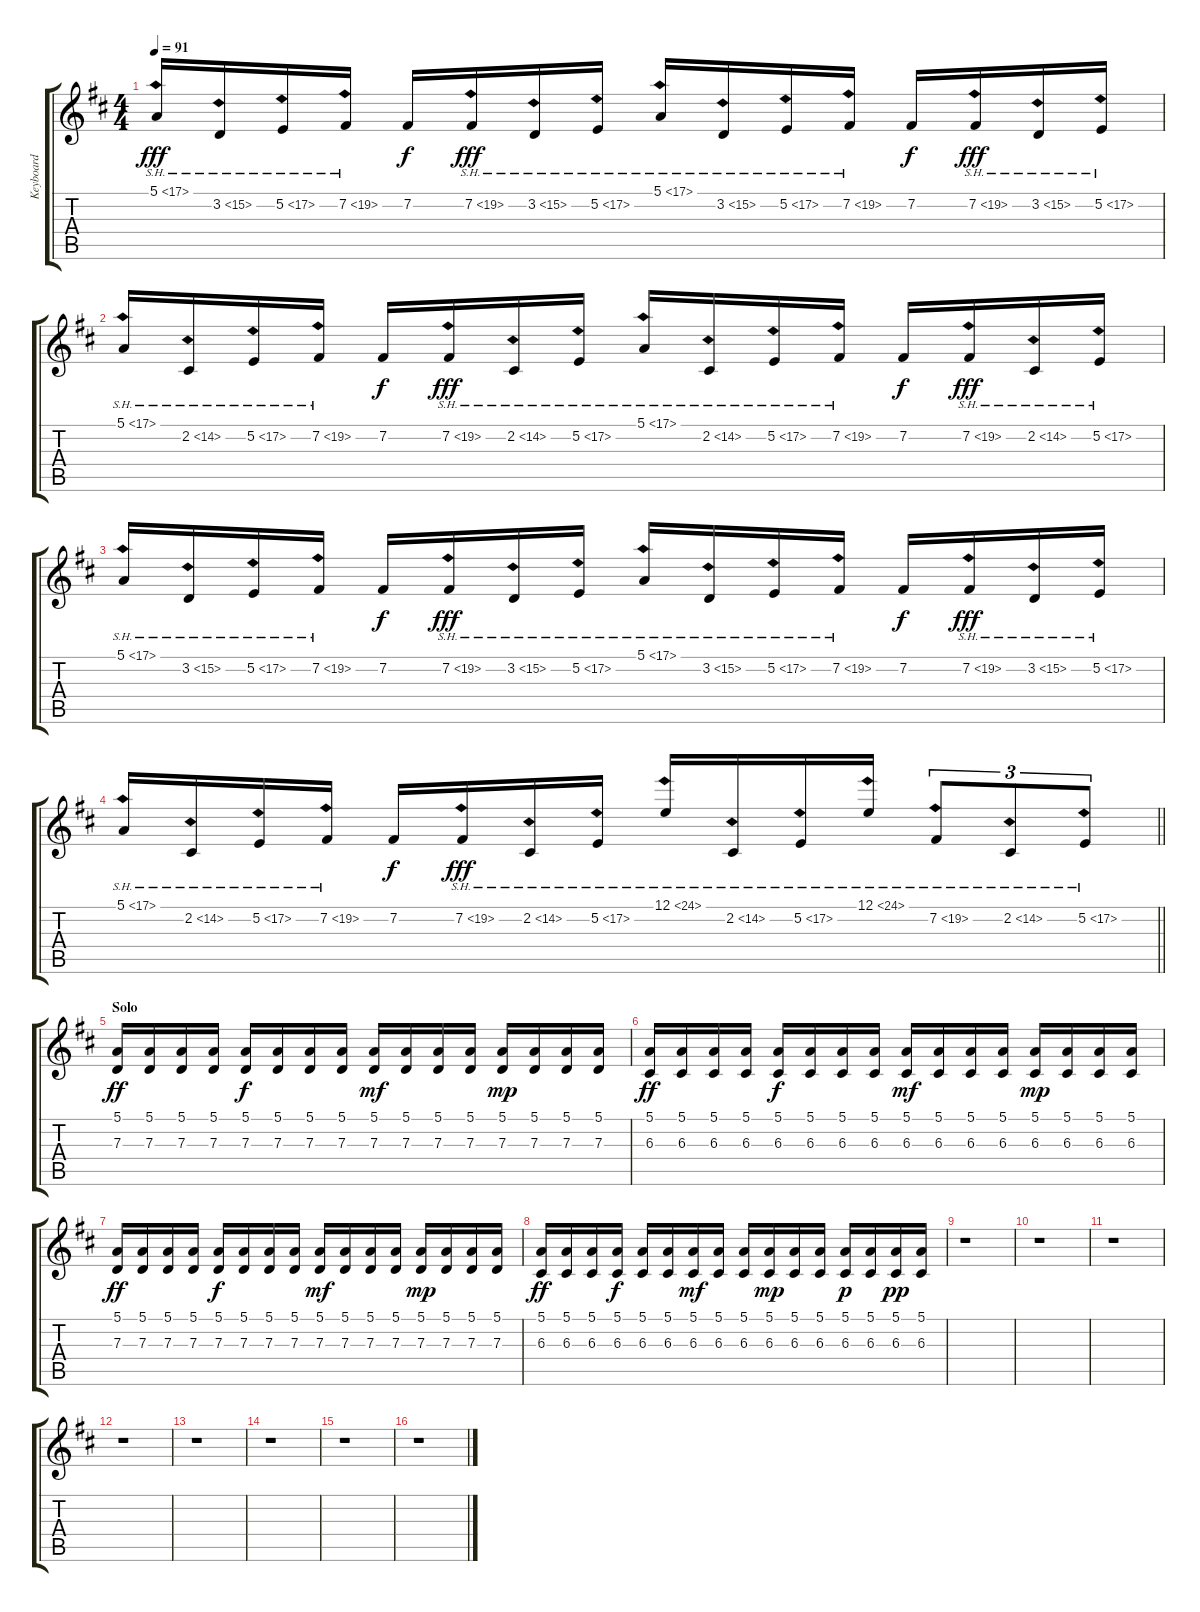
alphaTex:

\track ("Keyboard" "Keyboard") {instrument lead1square}
\staff {score tabs}
\tuning (E4 B3 G3 D3 A2 D2) {hide}
\ts (4 4)
\tempo 91
\clef g2
\ks d
5.1{sh 12}.16{dy fff instrument lead2sawtooth} 3.2{sh 12}.16 5.2{sh 12}.16 7.2{sh 12}.16 7.2.16{dy f} 7.2{sh 12}.16{dy fff} 3.2{sh 12}.16 5.2{sh 12}.16 5.1{sh 12}.16{instrument lead2sawtooth} 3.2{sh 12}.16 5.2{sh 12}.16 7.2{sh 12}.16 7.2.16{dy f} 7.2{sh 12}.16{dy fff} 3.2{sh 12}.16 5.2{sh 12}.16 |
5.1{sh 12}.16{instrument lead2sawtooth} 2.2{sh 12}.16 5.2{sh 12}.16 7.2{sh 12}.16 7.2.16{dy f} 7.2{sh 12}.16{dy fff} 2.2{sh 12}.16 5.2{sh 12}.16 5.1{sh 12}.16{instrument lead2sawtooth} 2.2{sh 12}.16 5.2{sh 12}.16 7.2{sh 12}.16 7.2.16{dy f} 7.2{sh 12}.16{dy fff} 2.2{sh 12}.16 5.2{sh 12}.16 |
5.1{sh 12}.16{instrument lead2sawtooth} 3.2{sh 12}.16 5.2{sh 12}.16 7.2{sh 12}.16 7.2.16{dy f} 7.2{sh 12}.16{dy fff} 3.2{sh 12}.16 5.2{sh 12}.16 5.1{sh 12}.16{instrument lead2sawtooth} 3.2{sh 12}.16 5.2{sh 12}.16 7.2{sh 12}.16 7.2.16{dy f} 7.2{sh 12}.16{dy fff} 3.2{sh 12}.16 5.2{sh 12}.16 |
\barLineRight lightlight
5.1{sh 12}.16{instrument lead2sawtooth} 2.2{sh 12}.16 5.2{sh 12}.16 7.2{sh 12}.16 7.2.16{dy f} 7.2{sh 12}.16{dy fff} 2.2{sh 12}.16 5.2{sh 12}.16 12.1{sh 12}.16{instrument lead2sawtooth} 2.2{sh 12}.16 5.2{sh 12}.16 12.1{sh 12}.16 7.2{sh 12}.8{tu (3 2)} 2.2{sh 12}.8{tu (3 2)} 5.2{sh 12}.8{tu (3 2)} |
\section ("" "Solo")
(5.1 7.3).16{dy ff instrument pad3polysynth} (5.1 7.3).16 (5.1 7.3).16 (5.1 7.3).16 (5.1 7.3).16{dy f} (5.1 7.3).16 (5.1 7.3).16 (5.1 7.3).16 (5.1 7.3).16{dy mf} (5.1 7.3).16 (5.1 7.3).16 (5.1 7.3).16 (5.1 7.3).16{dy mp} (5.1 7.3).16 (5.1 7.3).16 (5.1 7.3).16 |
(5.1 6.3).16{dy ff} (5.1 6.3).16 (5.1 6.3).16 (5.1 6.3).16 (5.1 6.3).16{dy f} (5.1 6.3).16 (5.1 6.3).16 (5.1 6.3).16 (5.1 6.3).16{dy mf} (5.1 6.3).16 (5.1 6.3).16 (5.1 6.3).16 (5.1 6.3).16{dy mp} (5.1 6.3).16 (5.1 6.3).16 (5.1 6.3).16 |
(5.1 7.3).16{dy ff instrument pad3polysynth} (5.1 7.3).16 (5.1 7.3).16 (5.1 7.3).16 (5.1 7.3).16{dy f} (5.1 7.3).16 (5.1 7.3).16 (5.1 7.3).16 (5.1 7.3).16{dy mf} (5.1 7.3).16 (5.1 7.3).16 (5.1 7.3).16 (5.1 7.3).16{dy mp} (5.1 7.3).16 (5.1 7.3).16 (5.1 7.3).16 |
(5.1 6.3).16{dy ff} (5.1 6.3).16 (5.1 6.3).16 (5.1 6.3).16{dy f} (5.1 6.3).16 (5.1 6.3).16 (5.1 6.3).16{dy mf} (5.1 6.3).16 (5.1 6.3).16 (5.1 6.3).16{dy mp} (5.1 6.3).16 (5.1 6.3).16 (5.1 6.3).16{dy p} (5.1 6.3).16 (5.1 6.3).16{dy pp} (5.1 6.3).16 |
r.1 |
r.1 |
r.1 |
r.1 |
r.1 |
r.1 |
r.1 |
r.1
